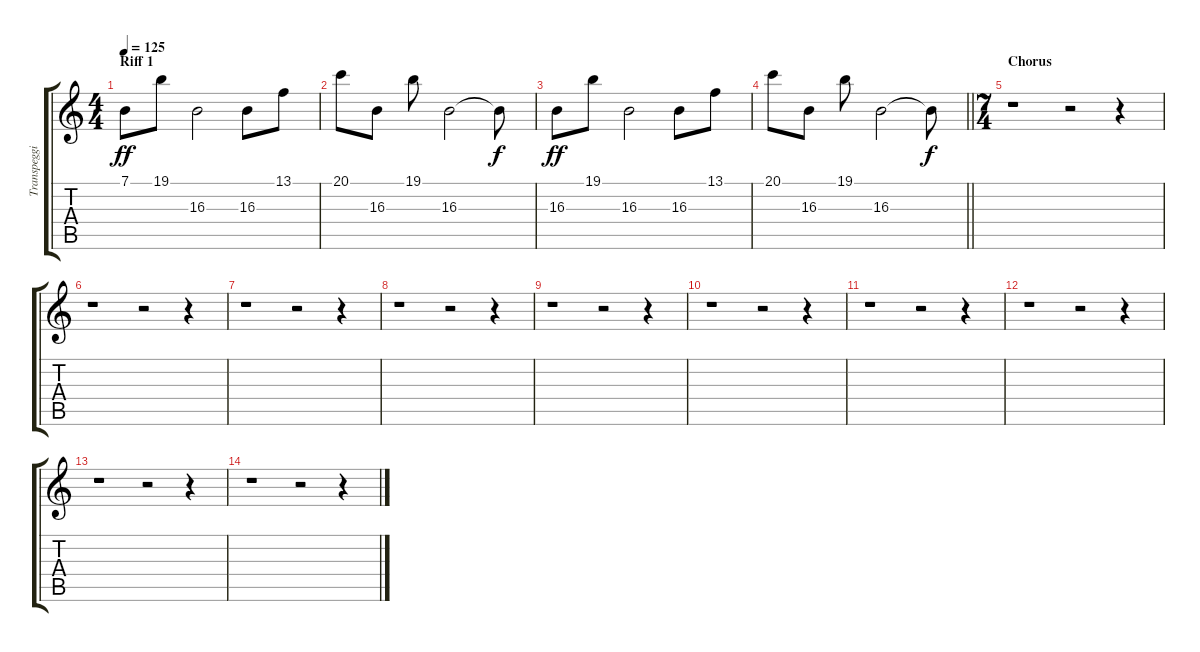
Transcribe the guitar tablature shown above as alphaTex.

\track ("Transpeggio" "Transpeggi") {instrument lead2sawtooth}
\staff {score tabs}
\tuning (E4 B3 G3 D3 A2 E2) {hide}
\ts (4 4)
\section ("" "Riff 1")
\tempo 125
\clef g2
\ks c
7.1.8{dy ff} 19.1.8 16.3.2 16.3.8 13.1.8 |
20.1.8 16.3.8 19.1.8 16.3.2 16.3{t}.8{dy f} |
16.3.8{dy ff} 19.1.8 16.3.2 16.3.8 13.1.8 |
\barLineRight lightlight
20.1.8 16.3.8 19.1.8 16.3.2 16.3{t}.8{dy f} |
\ts (7 4)
\section ("" "Chorus")
r.1 r.2 r.4 |
r.1 r.2 r.4 |
r.1 r.2 r.4 |
r.1 r.2 r.4 |
r.1 r.2 r.4 |
r.1 r.2 r.4 |
r.1 r.2 r.4 |
r.1 r.2 r.4 |
r.1 r.2 r.4 |
r.1 r.2 r.4
